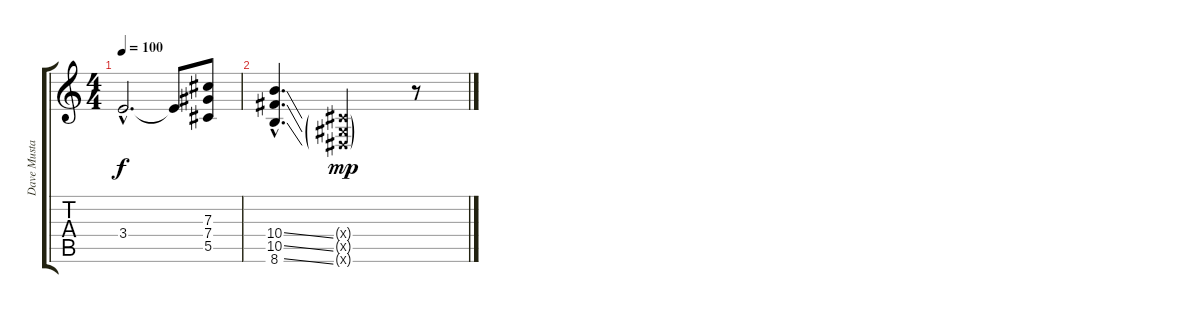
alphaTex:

\track ("Dave Mustaine" "Dave Musta") {instrument distortionguitar}
\staff {score tabs}
\tuning (Eb4 Bb3 Gb3 Db3 Ab2 Eb2) {hide}
\ts (4 4)
\tempo 100
\clef g2
\ks c
3.4{hac}.2{d dy f} 3.4{t}.8 (7.3 7.4 5.5).8 |
(10.4{ss hac} 10.5{ss hac} 8.6{ss hac}).4{d} (0.4{g x} 0.5{g x} 0.6{g x}).2{dy mp} r.8
